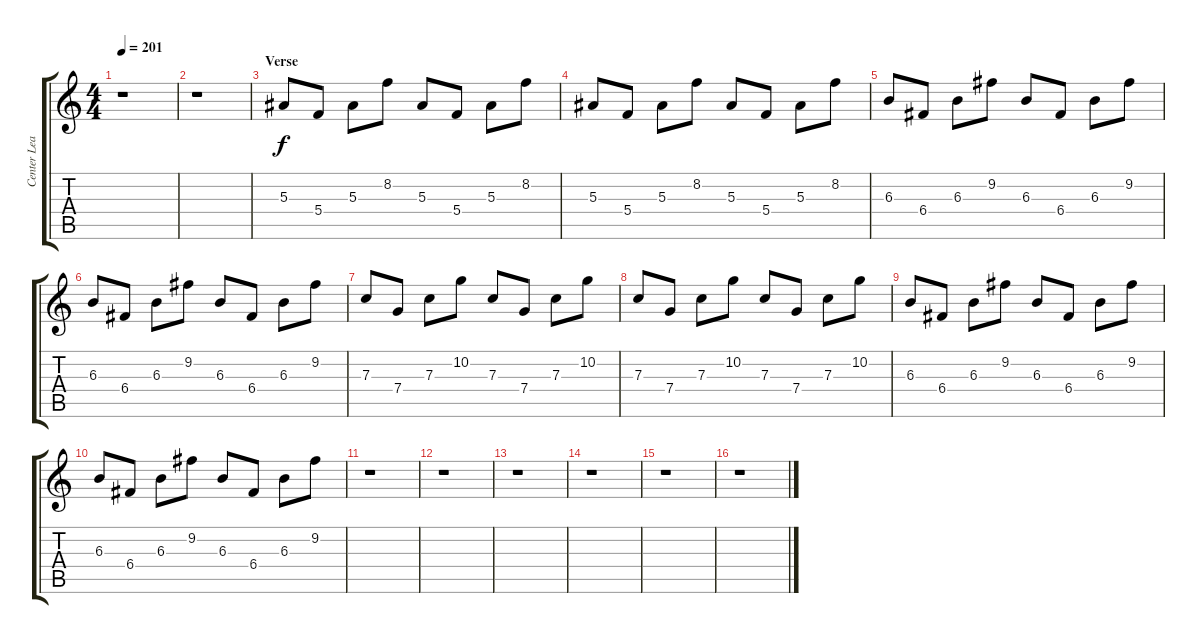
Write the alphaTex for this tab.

\track ("Center Lead 2" "Center Lea") {instrument overdrivenguitar}
\staff {score tabs}
\tuning (D4 A3 F3 C3 G2 C2) {hide}
\ts (4 4)
\tempo 201
\clef g2
\ks aminor
r.1{dy f} |
r.1 |
\section ("" "Verse")
5.3.8 5.4.8 5.3.8 8.2.8 5.3.8 5.4.8 5.3.8 8.2.8 |
5.3.8 5.4.8 5.3.8 8.2.8 5.3.8 5.4.8 5.3.8 8.2.8 |
6.3.8 6.4.8 6.3.8 9.2.8 6.3.8 6.4.8 6.3.8 9.2.8 |
6.3.8 6.4.8 6.3.8 9.2.8 6.3.8 6.4.8 6.3.8 9.2.8 |
7.3.8 7.4.8 7.3.8 10.2.8 7.3.8 7.4.8 7.3.8 10.2.8 |
7.3.8 7.4.8 7.3.8 10.2.8 7.3.8 7.4.8 7.3.8 10.2.8 |
6.3.8 6.4.8 6.3.8 9.2.8 6.3.8 6.4.8 6.3.8 9.2.8 |
6.3.8 6.4.8 6.3.8 9.2.8 6.3.8 6.4.8 6.3.8 9.2.8 |
r.1 |
r.1 |
r.1 |
r.1 |
r.1 |
r.1
